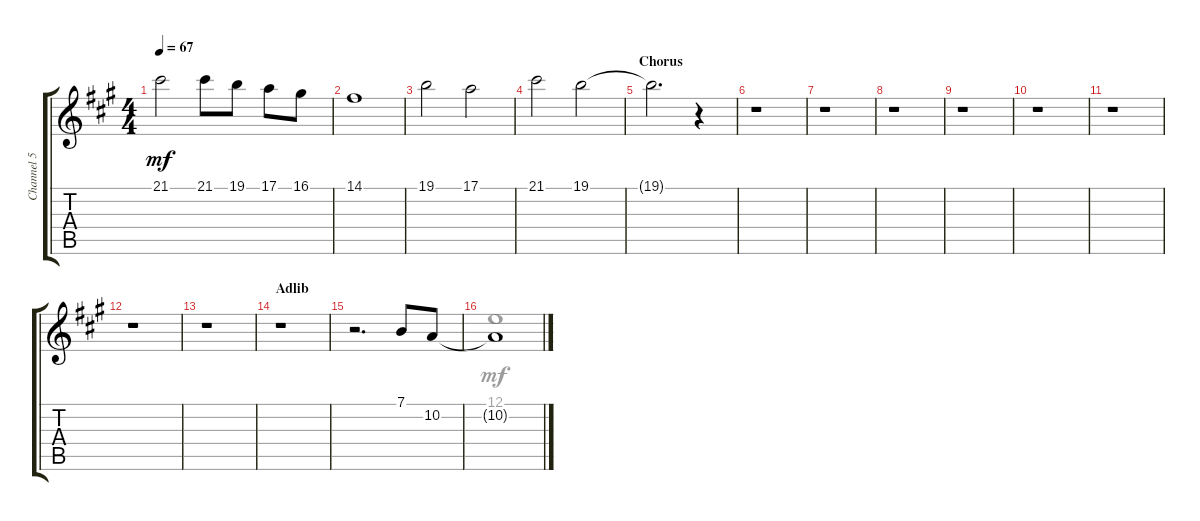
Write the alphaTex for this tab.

\track ("Channel 5" "Channel 5") {instrument electricpiano1}
\staff {score tabs}
\tuning (E4 B3 G3 D3 A2 E2) {hide}
\voice
\ts (4 4)
\tempo 67
\clef g2
\ks f#minor
21.1.2{dy mf} 21.1.8 19.1.8 17.1.8 16.1.8 |
14.1.1 |
19.1.2 17.1.2 |
21.1.2 19.1.2 |
\section ("" "Chorus")
19.1{t}.2{d} r.4 |
r.1 |
r.1 |
r.1 |
r.1 |
r.1 |
r.1 |
r.1 |
r.1 |
\section ("" "Adlib")
r.1 |
r.2{d} 7.1.8 10.2.8 |
10.2{t}.1
\voice
\clef g2
\ottava regular
\simile none
\ks f#minor
|
|
|
|
|
|
|
|
|
|
|
|
|
|
|
12.1.1
